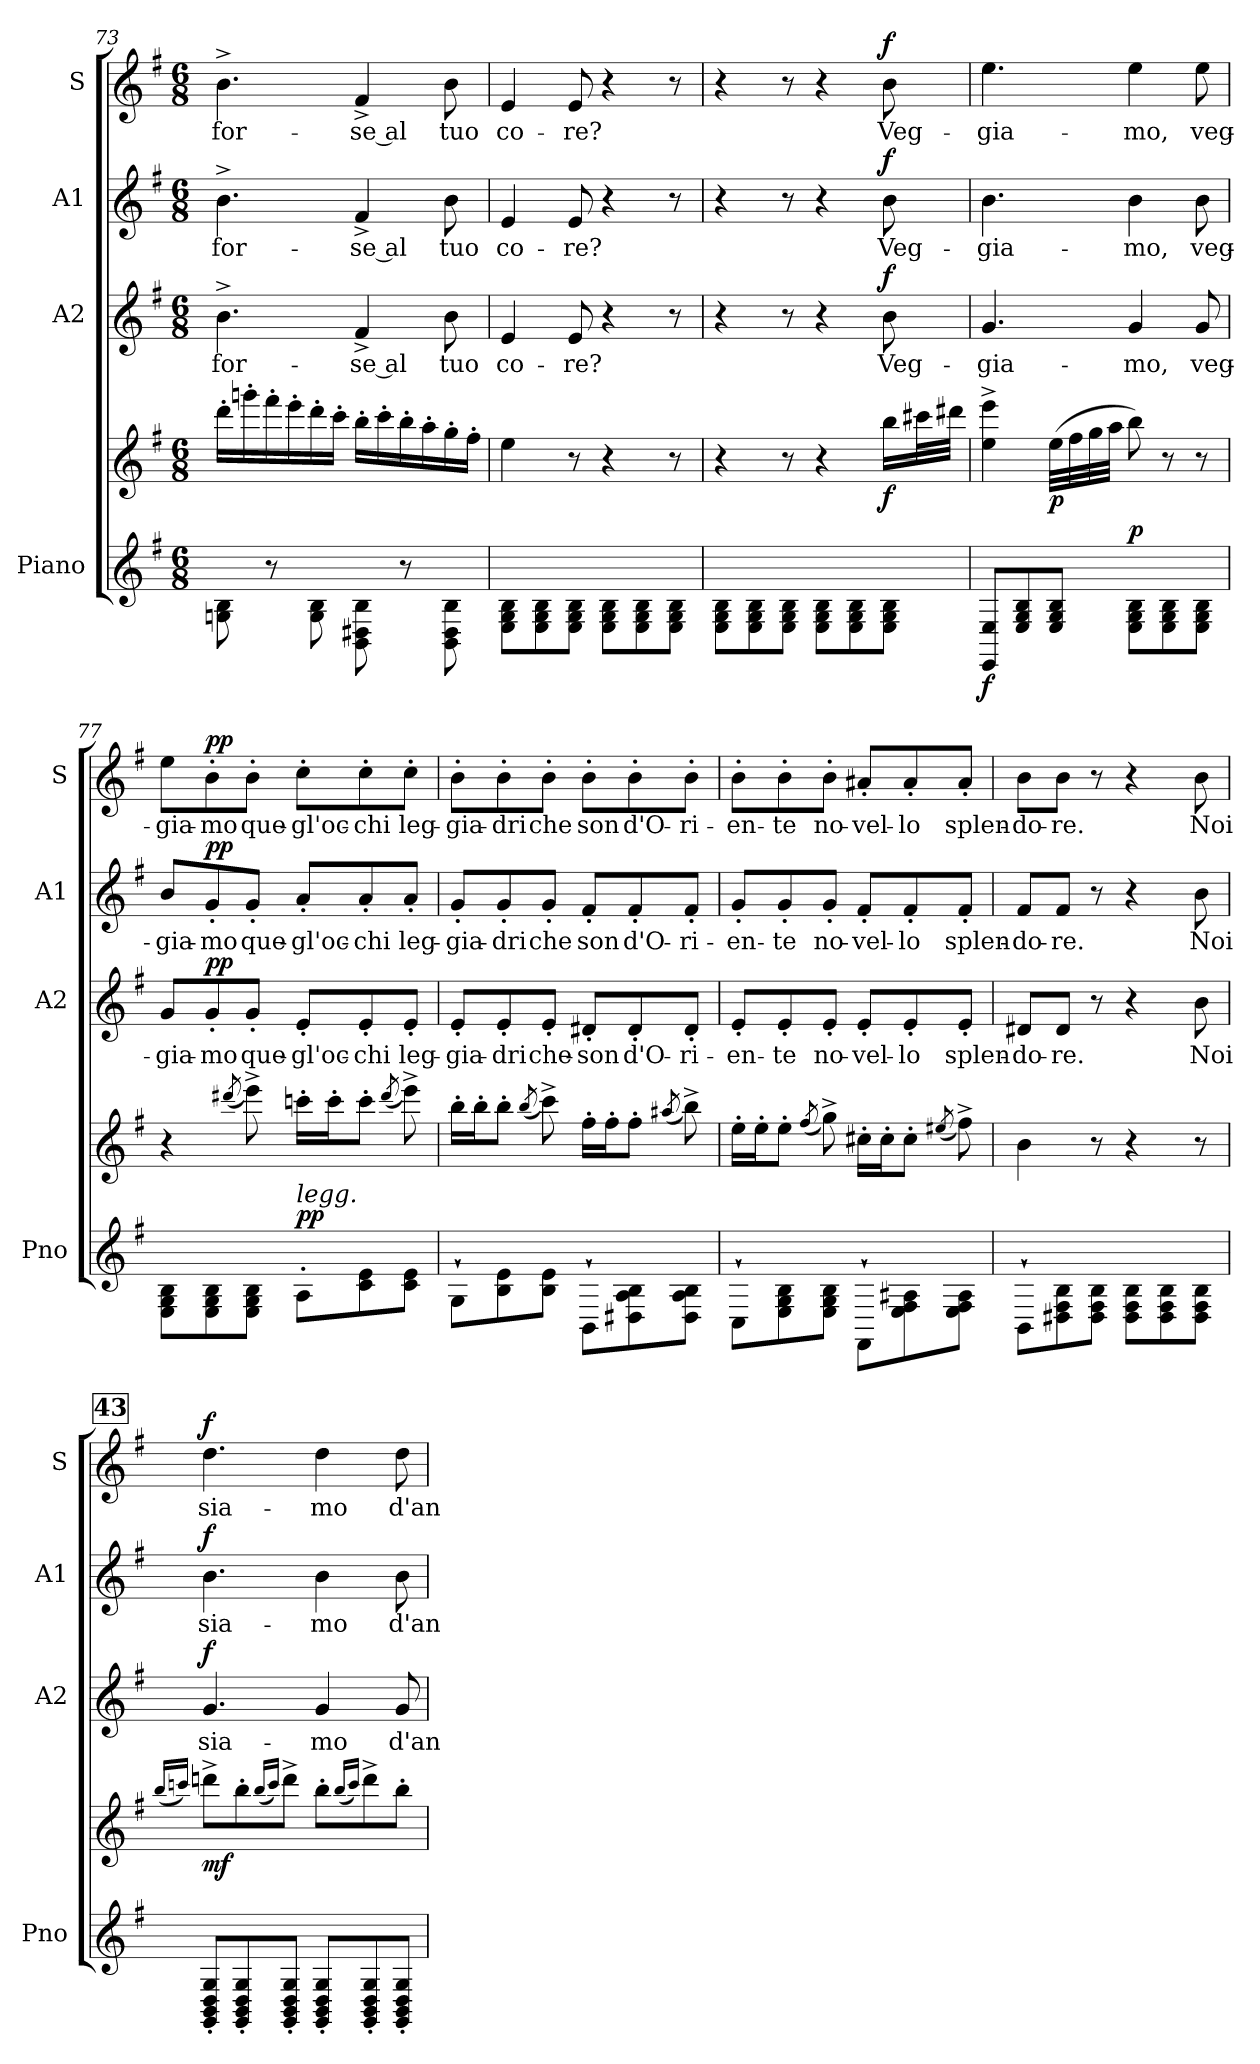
**kern	**kern	**dynam	**kern	**text	**dynam	**kern	**text	**dynam	**kern	**text	**dynam
*part4	*part4	*part4	*part3	*part3	*part3	*part2	*part2	*part2	*part1	*part1	*part1
*staff5	*staff4	*staff4/5	*staff3	*staff3	*staff3	*staff2	*staff2	*staff2	*staff1	*staff1	*staff1
*I"Piano	*	*	*I"A2	*	*	*I"A1	*	*	*I"S	*	*
*I'Pno	*	*	*I'A2	*	*	*I'A1	*	*	*I'S	*	*
*clefG2	*clefG2	*	*clefG2	*	*	*clefG2	*	*	*clefG2	*	*
*k[f#]	*k[f#]	*	*k[f#]	*	*	*k[f#]	*	*	*k[f#]	*	*
*M6/8	*M6/8	*	*M6/8	*	*	*M6/8	*	*	*M6/8	*	*
=73	=73	=73	=73	=73	=73	=73	=73	=73	=73	=73	=73
!	!	!	!	!LO:LY:b	!	!	!LO:LY:b	!	!	!LO:LY:b	!
8Gn\ 8B\	16ddd'\LL	.	4.b^\	for-	.	4.b^\	for-	.	4.b^\	for-	.
.	16gggn'\	.	.	.	.	.	.	.	.	.	.
8r	16fff#'\	.	.	.	.	.	.	.	.	.	.
.	16eee'\	.	.	.	.	.	.	.	.	.	.
8G\ 8B\	16ddd'\	.	.	.	.	.	.	.	.	.	.
.	16ccc'\JJ	.	.	.	.	.	.	.	.	.	.
!	!	!	!	!LO:LY:b	!	!	!LO:LY:b	!	!	!LO:LY:b	!
8BB\ 8D#X\ 8B\	16bb'\LL	.	4f#^/	-se al	.	4f#^/	-se al	.	4f#^/	-se al	.
.	16ccc'\	.	.	.	.	.	.	.	.	.	.
8r	16bb'\	.	.	.	.	.	.	.	.	.	.
.	16aa'\	.	.	.	.	.	.	.	.	.	.
!	!	!	!	!LO:LY:b	!	!	!LO:LY:b	!	!	!LO:LY:b	!
8BB\ 8D#\ 8B\	16gg'\	.	8b\	tuo	.	8b\	tuo	.	8b\	tuo	.
.	16ff#'\JJ	.	.	.	.	.	.	.	.	.	.
=74	=74	=74	=74	=74	=74	=74	=74	=74	=74	=74	=74
!	!	!	!	!LO:LY:b	!	!	!LO:LY:b	!	!	!LO:LY:b	!
8E\ 8G\ 8B\L	4ee\	.	4e/	co-	.	4e/	co-	.	4e/	co-	.
8E\ 8G\ 8B\	.	.	.	.	.	.	.	.	.	.	.
!	!	!	!	!LO:LY:b	!	!	!LO:LY:b	!	!	!LO:LY:b	!
8E\ 8G\ 8B\J	8r	.	8e/	-re?	.	8e/	-re?	.	8e/	-re?	.
8E\ 8G\ 8B\L	4r	.	4r	.	.	4r	.	.	4r	.	.
8E\ 8G\ 8B\	.	.	.	.	.	.	.	.	.	.	.
8E\ 8G\ 8B\J	8r	.	8r	.	.	8r	.	.	8r	.	.
=75	=75	=75	=75	=75	=75	=75	=75	=75	=75	=75	=75
8E\ 8G\ 8B\L	4r	.	4r	.	.	4r	.	.	4r	.	.
8E\ 8G\ 8B\	.	.	.	.	.	.	.	.	.	.	.
8E\ 8G\ 8B\J	8r	.	8r	.	.	8r	.	.	8r	.	.
8E\ 8G\ 8B\L	4r	.	4r	.	.	4r	.	.	4r	.	.
8E\ 8G\ 8B\	.	.	.	.	.	.	.	.	.	.	.
!	!	!LO:DY:b	!	!LO:LY:b	!LO:DY:a	!	!LO:LY:b	!LO:DY:a	!	!LO:LY:b	!LO:DY:a
8E\ 8G\ 8B\J	16bb\LL	f	8b\	Veg-	f	8b\	Veg-	f	8b\	Veg-	f
.	32ccc#X\L	.	.	.	.	.	.	.	.	.	.
.	32ddd#X\JJJ	.	.	.	.	.	.	.	.	.	.
!!LO:LB:g=z
=76	=76	=76	=76	=76	=76	=76	=76	=76	=76	=76	=76
!	!	!LO:DY:b=2	!	!LO:LY:b	!	!	!LO:LY:b	!	!	!LO:LY:b	!
8EE/ 8E/L	4ee\^ 4eee\^	f	4.g/	-gia-	.	4.b\	-gia-	.	4.ee\	-gia-	.
8E/ 8G/ 8B/	.	.	.	.	.	.	.	.	.	.	.
!	!	!LO:DY:b	!	!	!	!	!	!	!	!	!
8E/ 8G/ 8B/J	(>32ee\LLL	p	.	.	.	.	.	.	.	.	.
.	32ff#\	.	.	.	.	.	.	.	.	.	.
.	32gg\	.	.	.	.	.	.	.	.	.	.
.	32aa\JJJ	.	.	.	.	.	.	.	.	.	.
!	!	!LO:DY:a=2	!	!LO:LY:b	!	!	!LO:LY:b	!	!	!LO:LY:b	!
8E\ 8G\ 8B\L	8bb\)	p	4g/	-mo,	.	4b\	-mo,	.	4ee\	-mo,	.
8E\ 8G\ 8B\	8r	.	.	.	.	.	.	.	.	.	.
!	!	!	!	!LO:LY:b	!	!	!LO:LY:b	!	!	!LO:LY:b	!
8E\ 8G\ 8B\J	8r	.	8g/	veg-	.	8b\	veg-	.	8ee\	veg-	.
=77	=77	=77	=77	=77	=77	=77	=77	=77	=77	=77	=77
!	!	!	!	!LO:LY:b	!	!	!LO:LY:b	!	!	!LO:LY:b	!
8E\ 8G\ 8B\L	4r	.	8g/L	-gia-	.	8b/L	-gia-	.	8ee\L	-gia-	.
!	!	!	!	!LO:LY:b	!LO:DY:a	!	!LO:LY:b	!LO:DY:a	!	!LO:LY:b	!LO:DY:a
8E\ 8G\ 8B\	.	.	8g'/	-mo	pp	8g'/	-mo	pp	8b'\	-mo	pp
.	(<8qddd#X/	.	.	.	.	.	.	.	.	.	.
!	!	!	!	!LO:LY:b	!	!	!LO:LY:b	!	!	!LO:LY:b	!
8E\ 8G\ 8B\J	8eee^\)	.	8g'/J	que-	.	8g'/J	que-	.	8b'\J	que-	.
!LO:TX:a:i:t=legg.	!	!	!	!	!	!	!	!	!	!	!
!	!	!LO:DY:a=2	!	!LO:LY:b	!	!	!LO:LY:b	!	!	!LO:LY:b	!
8A'\L	16cccn'\LL	pp	8e'/L	-gl'oc-	.	8a'/L	-gl'oc-	.	8cc'\L	-gl'oc-	.
.	16ccc'\J	.	.	.	.	.	.	.	.	.	.
!	!	!	!	!LO:LY:b	!	!	!LO:LY:b	!	!	!LO:LY:b	!
8c\ 8e\	8ccc'\J	.	8e'/	-chi	.	8a'/	-chi	.	8cc'\	-chi	.
.	(<8qddd#/	.	.	.	.	.	.	.	.	.	.
!	!	!	!	!LO:LY:b	!	!	!LO:LY:b	!	!	!LO:LY:b	!
8c\ 8e\J	8eee^\)	.	8e'/J	leg-	.	8a'/J	leg-	.	8cc'\J	leg-	.
=78	=78	=78	=78	=78	=78	=78	=78	=78	=78	=78	=78
!	!	!	!	!LO:LY:b	!	!	!LO:LY:b	!	!	!LO:LY:b	!
8G`\L	16bb'\LL	.	8e'/L	-gia-	.	8g'/L	-gia-	.	8b'\L	-gia-	.
.	16bb'\J	.	.	.	.	.	.	.	.	.	.
!	!	!	!	!LO:LY:b	!	!	!LO:LY:b	!	!	!LO:LY:b	!
8B\ 8e\	8bb'\J	.	8e'/	-dri	.	8g'/	-dri	.	8b'\	-dri	.
.	(<8qbb/	.	.	.	.	.	.	.	.	.	.
!	!	!	!	!LO:LY:b	!	!	!LO:LY:b	!	!	!LO:LY:b	!
8B\ 8e\J	8ccc^\)	.	8e'/J	che-	.	8g'/J	che	.	8b'\J	che	.
!	!	!	!	!LO:LY:b	!	!	!LO:LY:b	!	!	!LO:LY:b	!
8BB`\L	16ff#'\LL	.	8d#X'/L	-son	.	8f#'/L	son	.	8b'\L	son	.
.	16ff#'\J	.	.	.	.	.	.	.	.	.	.
!	!	!	!	!LO:LY:b	!	!	!LO:LY:b	!	!	!LO:LY:b	!
8D#X\ 8A\ 8B\	8ff#'\J	.	8d#'/	d'O-	.	8f#'/	d'O-	.	8b'\	d'O-	.
.	(<8qaa#X/	.	.	.	.	.	.	.	.	.	.
!	!	!	!	!LO:LY:b	!	!	!LO:LY:b	!	!	!LO:LY:b	!
8D#\ 8A\ 8B\J	8bb^\)	.	8d#'/J	-ri-	.	8f#'/J	-ri-	.	8b'\J	-ri-	.
=79	=79	=79	=79	=79	=79	=79	=79	=79	=79	=79	=79
!	!	!	!	!LO:LY:b	!	!	!LO:LY:b	!	!	!LO:LY:b	!
8C`\L	16ee'\LL	.	8e'/L	-en-	.	8g'/L	-en-	.	8b'\L	-en-	.
.	16ee'\J	.	.	.	.	.	.	.	.	.	.
!	!	!	!	!LO:LY:b	!	!	!LO:LY:b	!	!	!LO:LY:b	!
8E\ 8G\ 8B\	8ee'\J	.	8e'/	-te	.	8g'/	-te	.	8b'\	-te	.
.	(<8qff#/	.	.	.	.	.	.	.	.	.	.
!	!	!	!	!LO:LY:b	!	!	!LO:LY:b	!	!	!LO:LY:b	!
8E\ 8G\ 8B\J	8gg^\)	.	8e'/J	no-	.	8g'/J	no-	.	8b'\J	no-	.
!	!	!	!	!LO:LY:b	!	!	!LO:LY:b	!	!	!LO:LY:b	!
8FF#`\L	16cc#X'\LL	.	8e'/L	-vel-	.	8f#'/L	-vel-	.	8a#X'/L	-vel-	.
.	16cc#'\J	.	.	.	.	.	.	.	.	.	.
!	!	!	!	!LO:LY:b	!	!	!LO:LY:b	!	!	!LO:LY:b	!
8E\ 8F#\ 8A#X\	8cc#'\J	.	8e'/	-lo	.	8f#'/	-lo	.	8a#'/	-lo	.
.	(<8qee#X/	.	.	.	.	.	.	.	.	.	.
!	!	!	!	!LO:LY:b	!	!	!LO:LY:b	!	!	!LO:LY:b	!
8E\ 8F#\ 8A#\J	8ff#^\)	.	8e'/J	splen-	.	8f#'/J	splen-	.	8a#'/J	splen-	.
!!LO:PB:g=z
=80	=80	=80	=80	=80	=80	=80	=80	=80	=80	=80	=80
!	!	!	!	!LO:LY:b	!	!	!LO:LY:b	!	!	!LO:LY:b	!
8BB`\L	4b\	.	8d#X/L	-do-	.	8f#/L	-do-	.	8b\L	-do-	.
!	!	!	!	!LO:LY:b	!	!	!LO:LY:b	!	!	!LO:LY:b	!
8D#X\ 8F#\ 8B\	.	.	8d#/J	-re.	.	8f#/J	-re.	.	8b\J	-re.	.
8D#\ 8F#\ 8B\J	8r	.	8r	.	.	8r	.	.	8r	.	.
8D#\ 8F#\ 8B\L	4r	.	4r	.	.	4r	.	.	4r	.	.
8D#\ 8F#\ 8B\	.	.	.	.	.	.	.	.	.	.	.
!	!	!	!	!LO:LY:b	!	!	!LO:LY:b	!	!	!LO:LY:b	!
8D#\ 8F#\ 8B\J	8r	.	8b\	Noi	.	8b\	Noi	.	8b\	Noi	.
!!LO:REH:place=s1:a:B:fs=14:t=43
=81	=81	=81	=81	=81	=81	=81	=81	=81	=81	=81	=81
.	(<16qbb/LL	.	.	.	.	.	.	.	.	.	.
.	16qcccn/JJ)	.	.	.	.	.	.	.	.	.	.
!	!	!LO:DY:b	!	!LO:LY:b	!LO:DY:a	!	!LO:LY:b	!LO:DY:a	!	!LO:LY:b	!LO:DY:a
8GG/' 8BB/' 8D/' 8G/'L	8dddn^\L	mf	4.g/	sia-	f	4.b\	sia-	f	4.dd\	sia-	f
8GG/' 8BB/' 8D/' 8G/'	8bb'\	.	.	.	.	.	.	.	.	.	.
.	(<16qbb/LL	.	.	.	.	.	.	.	.	.	.
.	16qccc/JJ)	.	.	.	.	.	.	.	.	.	.
8GG/' 8BB/' 8D/' 8G/'J	8ddd^\J	.	.	.	.	.	.	.	.	.	.
!	!	!	!	!LO:LY:b	!	!	!LO:LY:b	!	!	!LO:LY:b	!
8GG/' 8BB/' 8D/' 8G/'L	8bb'\L	.	4g/	-mo	.	4b\	-mo	.	4dd\	-mo	.
.	(<16qbb/LL	.	.	.	.	.	.	.	.	.	.
.	16qccc/JJ)	.	.	.	.	.	.	.	.	.	.
8GG/' 8BB/' 8D/' 8G/'	8ddd^\	.	.	.	.	.	.	.	.	.	.
!	!	!	!	!LO:LY:b	!	!	!LO:LY:b	!	!	!LO:LY:b	!
8GG/' 8BB/' 8D/' 8G/'J	8bb'\J	.	8g/	d'an-	.	8b\	d'an-	.	8dd\	d'an-	.
=	=	=	=	=	=	=	=	=	=	=	=
*-	*-	*-	*-	*-	*-	*-	*-	*-	*-	*-	*-
